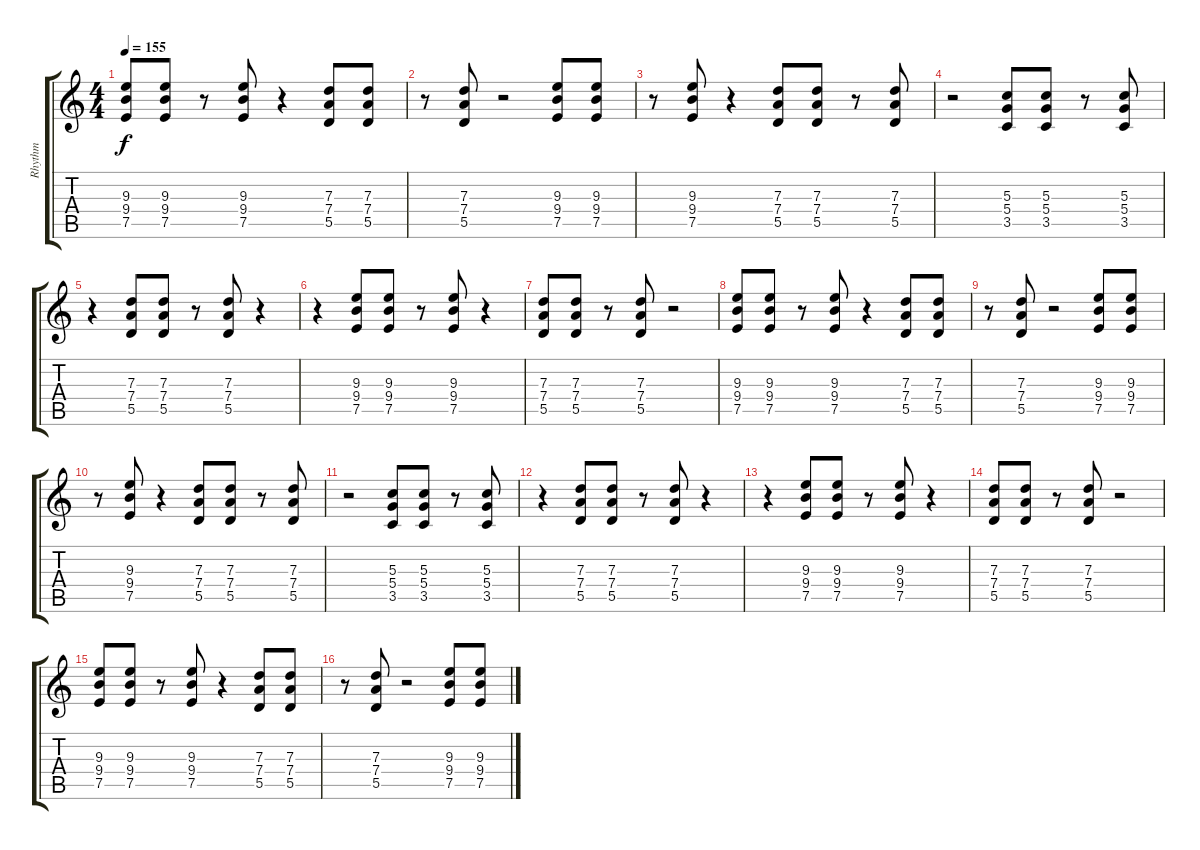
\track ("Rhythm" "Rhythm") {instrument distortionguitar}
\staff {score tabs}
\tuning (E4 B3 G3 D3 A2 E2) {hide}
\ts (4 4)
\tempo 155
\clef g2
\ks c
(9.3 9.4 7.5).8{dy f instrument distortionguitar} (9.3 9.4 7.5).8 r.8 (9.3 9.4 7.5).8 r.4 (7.3 7.4 5.5).8 (7.3 7.4 5.5).8 |
r.8 (7.3 7.4 5.5).8 r.2 (9.3 9.4 7.5).8 (9.3 9.4 7.5).8 |
r.8 (9.3 9.4 7.5).8 r.4 (7.3 7.4 5.5).8 (7.3 7.4 5.5).8 r.8 (7.3 7.4 5.5).8 |
r.2 (5.3 5.4 3.5).8 (5.3 5.4 3.5).8 r.8 (5.3 5.4 3.5).8 |
r.4 (7.3 7.4 5.5).8 (7.3 7.4 5.5).8 r.8 (7.3 7.4 5.5).8 r.4 |
r.4 (9.3 9.4 7.5).8 (9.3 9.4 7.5).8 r.8 (9.3 9.4 7.5).8 r.4 |
(7.3 7.4 5.5).8 (7.3 7.4 5.5).8 r.8 (7.3 7.4 5.5).8 r.2 |
(9.3 9.4 7.5).8 (9.3 9.4 7.5).8 r.8 (9.3 9.4 7.5).8 r.4 (7.3 7.4 5.5).8 (7.3 7.4 5.5).8 |
r.8 (7.3 7.4 5.5).8 r.2 (9.3 9.4 7.5).8 (9.3 9.4 7.5).8 |
r.8 (9.3 9.4 7.5).8 r.4 (7.3 7.4 5.5).8 (7.3 7.4 5.5).8 r.8 (7.3 7.4 5.5).8 |
r.2 (5.3 5.4 3.5).8 (5.3 5.4 3.5).8 r.8 (5.3 5.4 3.5).8 |
r.4 (7.3 7.4 5.5).8 (7.3 7.4 5.5).8 r.8 (7.3 7.4 5.5).8 r.4 |
r.4 (9.3 9.4 7.5).8 (9.3 9.4 7.5).8 r.8 (9.3 9.4 7.5).8 r.4 |
(7.3 7.4 5.5).8 (7.3 7.4 5.5).8 r.8 (7.3 7.4 5.5).8 r.2 |
(9.3 9.4 7.5).8 (9.3 9.4 7.5).8 r.8 (9.3 9.4 7.5).8 r.4 (7.3 7.4 5.5).8 (7.3 7.4 5.5).8 |
r.8 (7.3 7.4 5.5).8 r.2 (9.3 9.4 7.5).8 (9.3 9.4 7.5).8
